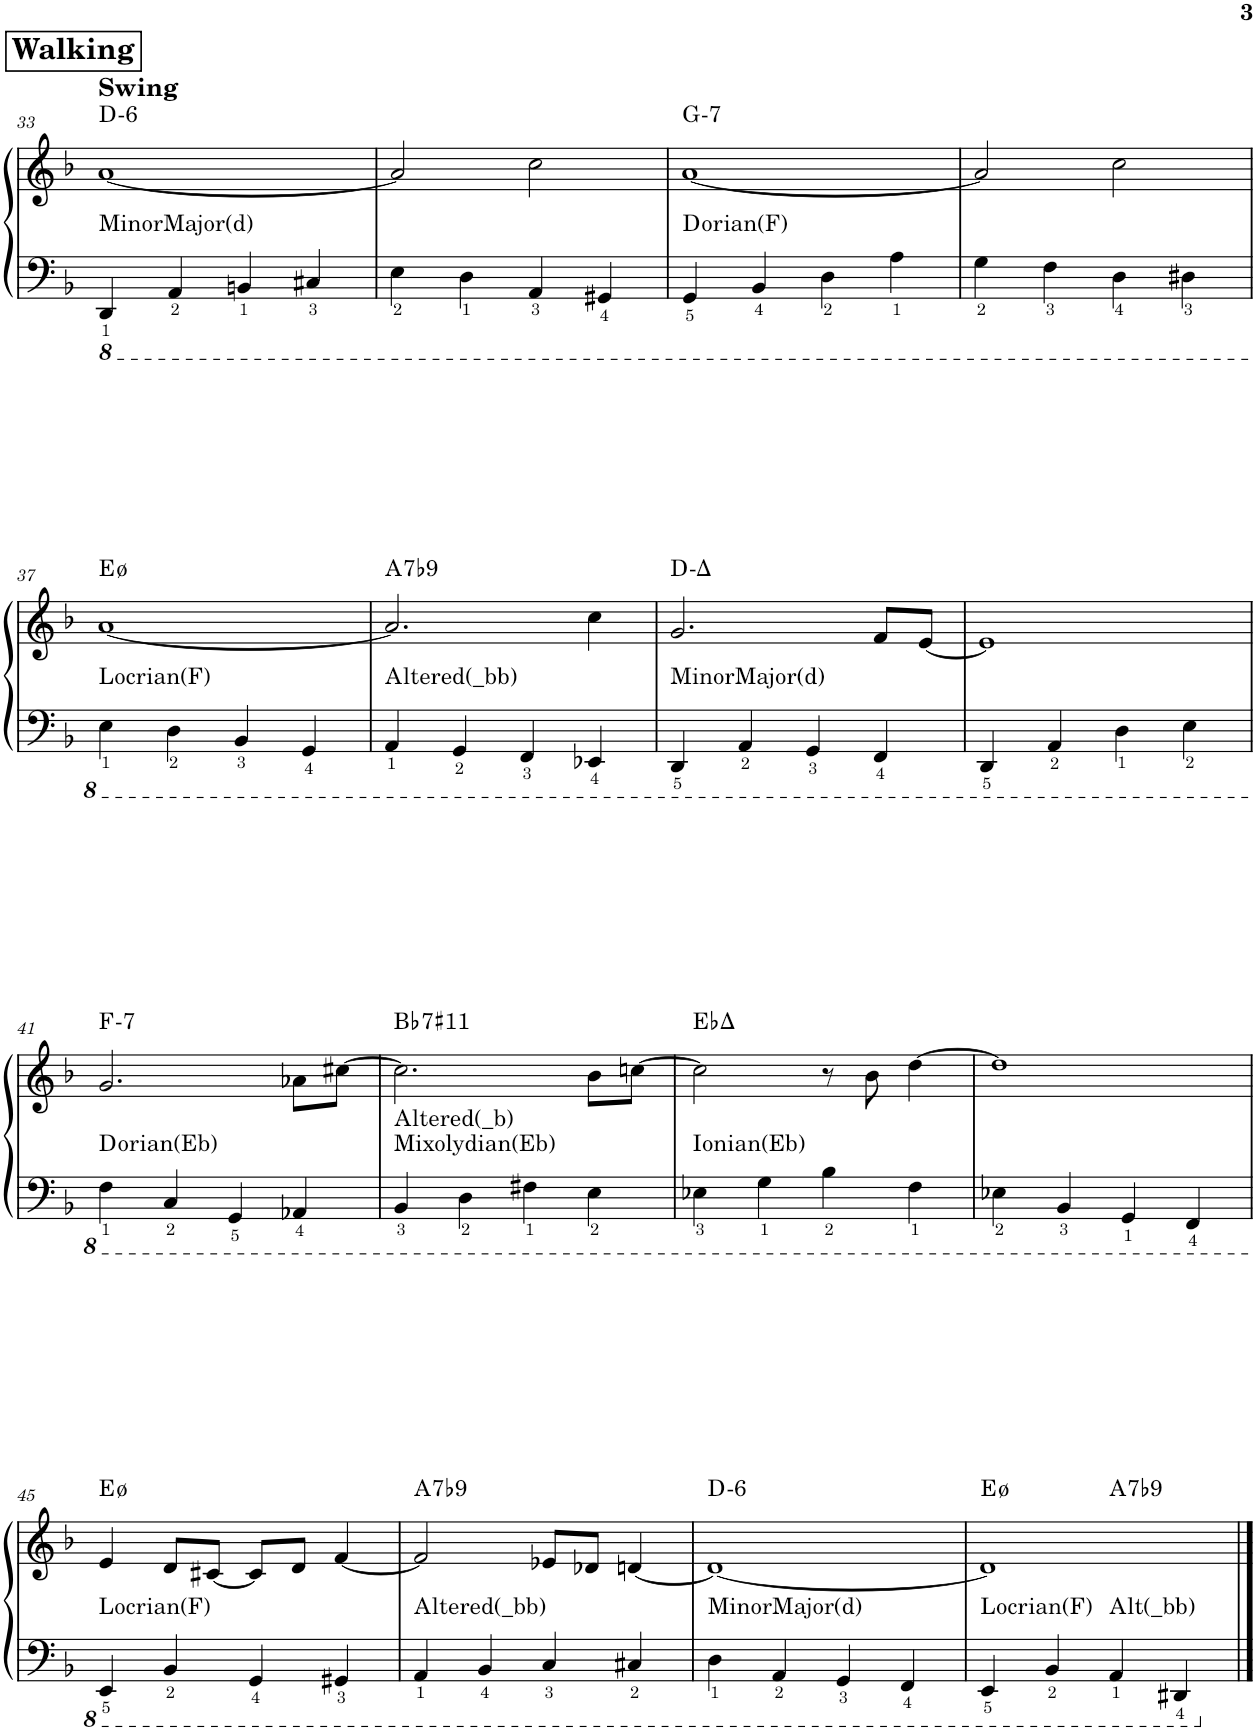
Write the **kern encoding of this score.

**kern	**kern	**harte
*part1	*part1	*part1
*staff2	*staff1	*
*I"Piano	*	*
*I'Pno.	*	*
!!LO:PB:g=z
*clefF4	*clefG2	*
*k[b-]	*k[b-]	*
*M4/4	*M4/4	*
!!LO:REH:place=s1:a:B:cj:fs=14:t=Walking
=33	=33	=33
!	!LO:TX:a:B:t=Swing	!LO:H:n=1:kt=6
!	!	!LO:H:n=2:kt=MinorMajor(d)
4DDD/	[1a	D:min6 N
4AAA/	.	.
4BBBn/	.	.
4CC#X/	.	.
=34	=34	=34
4EE\	2a/]	.
4DD\	.	.
4AAA/	2cc\	.
4GGG#X/	.	.
=35	=35	=35
!	!	!LO:H:n=1:kt=7
4GGG/	[1a	G:min7 D:dim
4BBB-/	.	.
4DD\	.	.
4AA\	.	.
=36	=36	=36
4GG\	2a/]	.
4FF\	.	.
4DD\	2cc\	.
4DD#X\	.	.
!!LO:LB:g=z
=37	=37	=37
!	!	!LO:H:n=2:kt=Locrian(F)
4EE\	[1a	E:hdim7 N
4DD\	.	.
4BBB-/	.	.
4GGG/	.	.
=38	=38	=38
!	!	!LO:H:n=1:kt=7
!	!	!LO:H:n=2:kt=ltered
4AAA/	2.a/]	A:7(b9) .
4GGG/	.	.
4FFF/	.	.
4EEE-X/	4cc\	.
=39	=39	=39
!	!	!LO:H:n=1:kt=^7
!	!	!LO:H:n=2:kt=MinorMajor(d)
4DDD/	2.g/	D:minmaj7 N
4AAA/	.	.
4GGG/	.	.
4FFF/	8f/L	.
.	[8e/J	.
=40	=40	=40
4DDD/	1e]	.
4AAA/	.	.
4DD\	.	.
4EE\	.	.
!!LO:LB:g=z
=41	=41	=41
!	!	!LO:H:n=1:kt=7
4FF\	2.g/	F:min7 D:dim
4CC/	.	.
4GGG/	.	.
4AAA-X/	8a-X\L	.
.	[8cc#X\J	.
=42	=42	=42
!	!	!LO:H:n=1:kt=7
!	!	!LO:H:n=2:kt=Mixolydian(Eb)
!	!	!LO:H:n=3:kt=ltered
4BBB-/	2.cc#\]	Bb:7(#11) N .
4DD\	.	.
4FF#X\	.	.
4EE\	8b-\L	.
.	[8ccn\J	.
=43	=43	=43
!	!	!LO:H:n=2:kt=Ionian(Eb)
4EE-X\	2cc\]	Eb:maj N
4GG\	.	.
4BB-\	8r	.
.	8b-\	.
4FF\	[4dd\	.
=44	=44	=44
4EE-X\	1dd]	.
4BBB-/	.	.
4GGG/	.	.
4FFF/	.	.
!!LO:LB:g=z
=45	=45	=45
!	!	!LO:H:n=2:kt=Locrian(F)
4EEE/	4e/	E:hdim7 N
4BBB-/	8d/L	.
.	[8c#X/J	.
4GGG/	8c#/L]	.
.	8d/J	.
4GGG#X/	[4f/	.
=46	=46	=46
!	!	!LO:H:n=1:kt=7
!	!	!LO:H:n=2:kt=ltered
4AAA/	2f/]	A:7(b9) .
4BBB-/	.	.
4CC/	8e-X/L	.
.	8d-X/J	.
4CC#X/	[4dn/	.
=47	=47	=47
!	!	!LO:H:n=1:kt=6
!	!	!LO:H:n=2:kt=MinorMajor(d)
4DD\	1d_	D:min6 N
4AAA/	.	.
4GGG/	.	.
4FFF/	.	.
=48	=48	=48
!	!	!LO:H:n=2:kt=Locrian(F)
*	*^	*
4EEE/	1d]	2ryy	E:hdim7 N
4BBB-/	.	.	.
!	!	!	!LO:H:n=1:kt=7
!	!	!	!LO:H:n=2:kt=lt
4AAA/	.	2ryy	A:7(b9) .
4DDD#X/	.	.	.
*	*v	*v	*
==	==	==
*-	*-	*-
